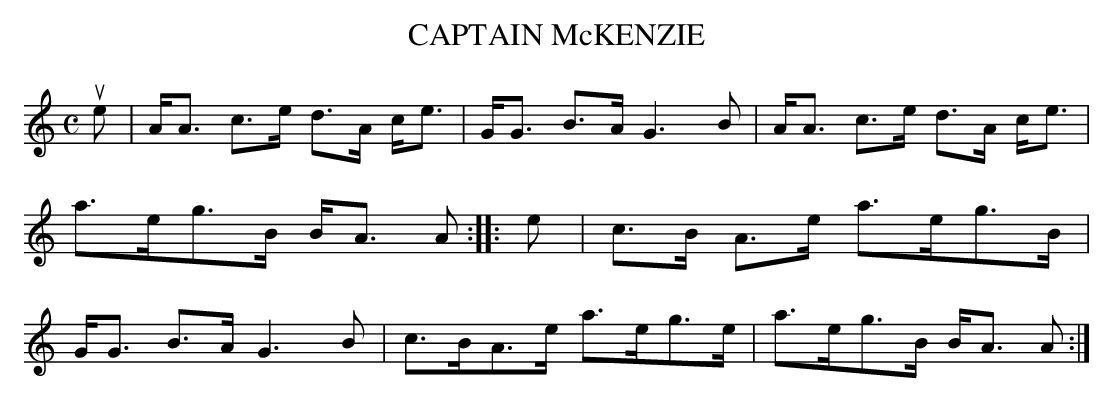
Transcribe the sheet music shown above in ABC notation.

X:1
T: CAPTAIN McKENZIE
M: C
L: 1/8
K: Am
ue |\
A<A c>e d>A c<e | G<G B>A G3 B |\
A<A c>e d>A c<e | a>eg>B B<A A ::\
e |\
c>B A>e a>eg>B | G<G B>A G3 B |\
c>BA>e a>eg>e | a>eg>B B<A A :|
